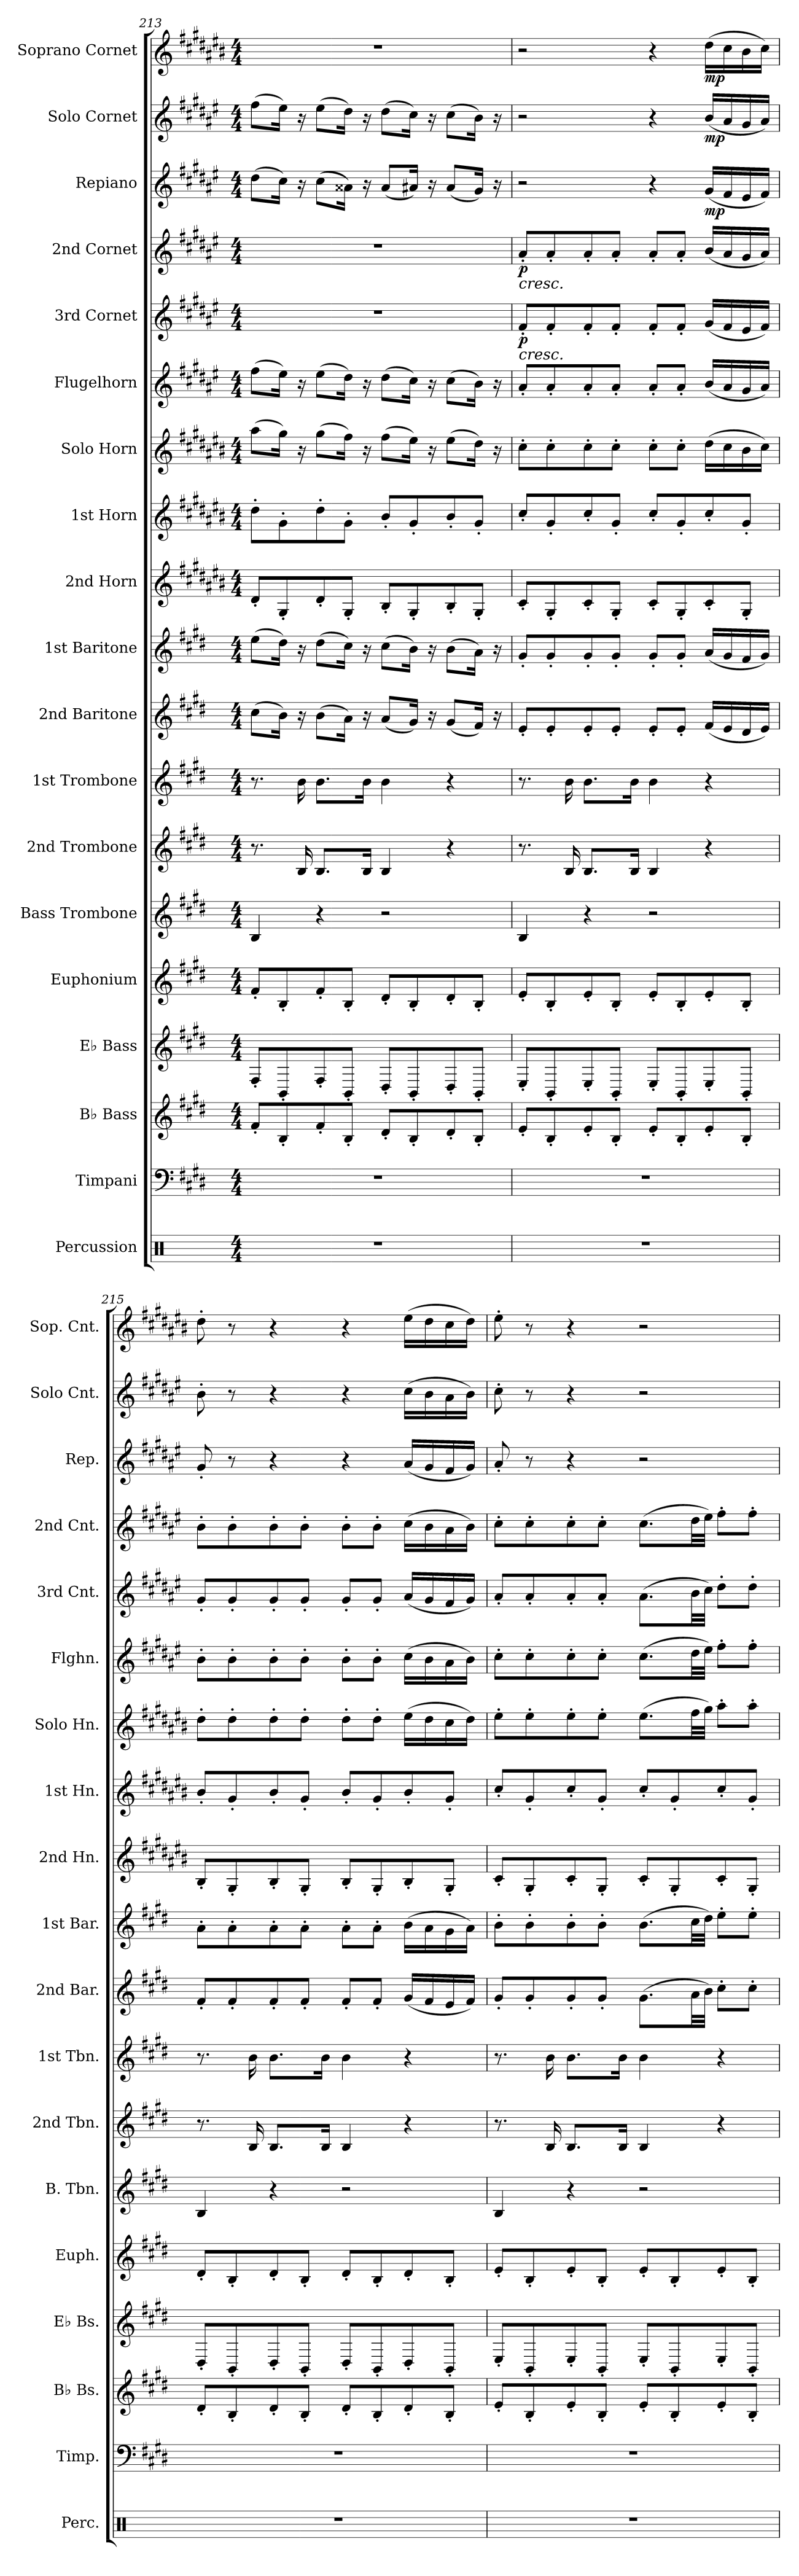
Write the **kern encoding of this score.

**kern	**kern	**kern	**kern	**kern	**kern	**kern	**kern	**kern	**kern	**kern	**kern	**kern	**kern	**kern	**dynam	**kern	**dynam	**kern	**dynam	**kern	**dynam	**kern	**dynam
*part19	*part18	*part17	*part16	*part15	*part14	*part13	*part12	*part11	*part10	*part9	*part8	*part7	*part6	*part5	*part5	*part4	*part4	*part3	*part3	*part2	*part2	*part1	*part1
*staff19	*staff18	*staff17	*staff16	*staff15	*staff14	*staff13	*staff12	*staff11	*staff10	*staff9	*staff8	*staff7	*staff6	*staff5	*staff5	*staff4	*staff4	*staff3	*staff3	*staff2	*staff2	*staff1	*staff1
*I"Percussion	*I"Timpani	*I"B♭ Bass	*I"E♭ Bass	*I"Euphonium	*I"Bass Trombone	*I"2nd Trombone	*I"1st Trombone	*I"2nd Baritone	*I"1st Baritone	*I"2nd Horn	*I"1st Horn	*I"Solo Horn	*I"Flugelhorn	*I"3rd Cornet	*	*I"2nd Cornet	*	*I"Repiano	*	*I"Solo Cornet	*	*I"Soprano Cornet	*
*I'Perc.	*I'Timp.	*I'B♭ Bs.	*I'E♭ Bs.	*I'Euph.	*I'B. Tbn.	*I'2nd Tbn.	*I'1st Tbn.	*I'2nd Bar.	*I'1st Bar.	*I'2nd Hn.	*I'1st Hn.	*I'Solo Hn.	*I'Flghn.	*I'3rd Cnt.	*	*I'2nd Cnt.	*	*I'Rep.	*	*I'Solo Cnt.	*	*I'Sop. Cnt.	*
!!LO:PB:g=z
*clefX	*clefF4	*clefG2	*clefG2	*clefG2	*clefG2	*clefG2	*clefG2	*clefG2	*clefG2	*clefG2	*clefG2	*clefG2	*clefG2	*clefG2	*	*clefG2	*	*clefG2	*	*clefG2	*	*clefG2	*
*	*	*ITrd15c26	*ITrd12c21	*ITrd8c14	*ITrd12c21	*ITrd8c14	*ITrd8c14	*ITrd8c14	*ITrd8c14	*ITrd5c9	*ITrd5c9	*ITrd5c9	*ITrd1c2	*ITrd1c2	*	*ITrd1c2	*	*ITrd1c2	*	*ITrd1c2	*	*ITrd-2c-3	*
*k[]	*k[f#c#g#d#]	*k[f#c#g#d#]	*k[f#c#g#d#]	*k[f#c#g#d#]	*k[f#c#g#d#]	*k[f#c#g#d#]	*k[f#c#g#d#]	*k[f#c#g#d#]	*k[f#c#g#d#]	*k[f#c#g#d#]	*k[f#c#g#d#]	*k[f#c#g#d#]	*k[f#c#g#d#]	*k[f#c#g#d#]	*	*k[f#c#g#d#]	*	*k[f#c#g#d#]	*	*k[f#c#g#d#]	*	*k[f#c#g#d#]	*
*M4/4	*M4/4	*M4/4	*M4/4	*M4/4	*M4/4	*M4/4	*M4/4	*M4/4	*M4/4	*M4/4	*M4/4	*M4/4	*M4/4	*M4/4	*	*M4/4	*	*M4/4	*	*M4/4	*	*M4/4	*
=213	=213	=213	=213	=213	=213	=213	=213	=213	=213	=213	=213	=213	=213	=213	=213	=213	=213	=213	=213	=213	=213	=213	=213
1r	1r	8FF#'/L	8FF#'/L	8F#'/L	4BB/	8.r	8.r	(>8c#\L	(>8e\L	8F#'/L	8f#'\L	(>8cc#\L	(>8ee\L	1r	.	1r	.	(>8cc#\L	.	(>8ee\L	.	1r	.
.	.	8BBB'/	8BBB'/	8BB'/	.	.	.	16B\Jk)	16d#\Jk)	8BB'/	8B'\	16b\Jk)	16dd#\Jk)	.	.	.	.	16b\Jk)	.	16dd#\Jk)	.	.	.
.	.	.	.	.	.	16BB/	16B\	16r	16r	.	.	16r	16r	.	.	.	.	16r	.	16r	.	.	.
.	.	8FF#'/	8FF#'/	8F#'/	4r	8.BB/L	8.B\L	(>8B\L	(>8d#\L	8F#'/	8f#'\	(>8b\L	(>8dd#\L	.	.	.	.	(>8b\L	.	(>8dd#\L	.	.	.
.	.	8BBB'/J	8BBB'/J	8BB'/J	.	.	.	16A\Jk)	16c#\Jk)	8BB'/J	8B'\J	16a\Jk)	16cc#\Jk)	.	.	.	.	16g##X\Jk)	.	16cc#\Jk)	.	.	.
.	.	.	.	.	.	16BB/Jk	16B\Jk	16r	16r	.	.	16r	16r	.	.	.	.	16r	.	16r	.	.	.
.	.	8DD#'/L	8DD#'/L	8D#'/L	2r	4BB/	4B\	(<8A/L	(>8c#\L	8D#'/L	8d#'/L	(>8a\L	(>8cc#\L	.	.	.	.	(<8g##/L	.	(>8cc#\L	.	.	.
.	.	8BBB'/	8BBB'/	8BB'/	.	.	.	16G#/Jk)	16B\Jk)	8BB'/	8B'/	16g#\Jk)	16b\Jk)	.	.	.	.	16g#X/Jk)	.	16b\Jk)	.	.	.
.	.	.	.	.	.	.	.	16r	16r	.	.	16r	16r	.	.	.	.	16r	.	16r	.	.	.
.	.	8DD#'/	8DD#'/	8D#'/	.	4r	4r	(<8G#/L	(>8B\L	8D#'/	8d#'/	(>8g#\L	(>8b\L	.	.	.	.	(<8g#/L	.	(>8b\L	.	.	.
.	.	8BBB'/J	8BBB'/J	8BB'/J	.	.	.	16F#/Jk)	16A\Jk)	8BB'/J	8B'/J	16f#\Jk)	16a\Jk)	.	.	.	.	16f#/Jk)	.	16a\Jk)	.	.	.
.	.	.	.	.	.	.	.	16r	16r	.	.	16r	16r	.	.	.	.	16r	.	16r	.	.	.
=214	=214	=214	=214	=214	=214	=214	=214	=214	=214	=214	=214	=214	=214	=214	=214	=214	=214	=214	=214	=214	=214	=214	=214
!	!	!	!	!	!	!	!	!	!	!	!	!	!	!	!	!LO:TX:b:i:t=cresc.	!	!	!	!	!	!	!
!	!	!	!	!	!	!	!	!	!	!	!	!	!	!LO:TX:b:i:t=cresc.	!	!	!	!	!	!	!	!	!
!	!	!	!	!	!	!	!	!	!	!	!	!	!	!	!LO:DY:b	!	!LO:DY:b	!	!	!	!	!	!
1r	1r	8EE'/L	8EE'/L	8E'/L	4BB/	8.r	8.r	8E'/L	8G#'/L	8E'/L	8e'/L	8e'\L	8g#'/L	8e'/L	p	8g#'/L	p	2r	.	2r	.	2r	.
.	.	8BBB'/	8BBB'/	8BB'/	.	.	.	8E'/	8G#'/	8BB'/	8B'/	8e'\	8g#'/	8e'/	.	8g#'/	.	.	.	.	.	.	.
.	.	.	.	.	.	16BB/	16B\	.	.	.	.	.	.	.	.	.	.	.	.	.	.	.	.
.	.	8EE'/	8EE'/	8E'/	4r	8.BB/L	8.B\L	8E'/	8G#'/	8E'/	8e'/	8e'\	8g#'/	8e'/	.	8g#'/	.	.	.	.	.	.	.
.	.	8BBB'/J	8BBB'/J	8BB'/J	.	.	.	8E'/J	8G#'/J	8BB'/J	8B'/J	8e'\J	8g#'/J	8e'/J	.	8g#'/J	.	.	.	.	.	.	.
.	.	.	.	.	.	16BB/Jk	16B\Jk	.	.	.	.	.	.	.	.	.	.	.	.	.	.	.	.
.	.	8EE'/L	8EE'/L	8E'/L	2r	4BB/	4B\	8E'/L	8G#'/L	8E'/L	8e'/L	8e'\L	8g#'/L	8e'/L	.	8g#'/L	.	4r	.	4r	.	4r	.
.	.	8BBB'/	8BBB'/	8BB'/	.	.	.	8E'/J	8G#'/J	8BB'/	8B'/	8e'\J	8g#'/J	8e'/J	.	8g#'/J	.	.	.	.	.	.	.
!	!	!	!	!	!	!	!	!	!	!	!	!	!	!	!	!	!	!	!LO:DY:b	!	!LO:DY:b	!	!LO:DY:b
.	.	8EE'/	8EE'/	8E'/	.	4r	4r	(<16F#/LL	(<16A/LL	8E'/	8e'/	(>16f#\LL	(<16a/LL	(<16f#/LL	.	(<16a/LL	.	(<16f#/LL	mp	(<16a/LL	mp	(>16ff#\LL	mp
.	.	.	.	.	.	.	.	16E/	16G#/	.	.	16e\	16g#/	16e/	.	16g#/	.	16e/	.	16g#/	.	16ee\	.
.	.	8BBB'/J	8BBB'/J	8BB'/J	.	.	.	16D#/	16F#/	8BB'/J	8B'/J	16d#\	16f#/	16d#/	.	16f#/	.	16d#/	.	16f#/	.	16dd#\	.
.	.	.	.	.	.	.	.	16E/JJ)	16G#/JJ)	.	.	16e\JJ)	16g#/JJ)	16e/JJ)	.	16g#/JJ)	.	16e/JJ)	.	16g#/JJ)	.	16ee\JJ)	.
=215	=215	=215	=215	=215	=215	=215	=215	=215	=215	=215	=215	=215	=215	=215	=215	=215	=215	=215	=215	=215	=215	=215	=215
1r	1r	8DD#'/L	8DD#'/L	8D#'/L	4BB/	8.r	8.r	8F#'/L	8A'\L	8D#'/L	8d#'/L	8f#'\L	8a'\L	8f#'/L	.	8a'\L	.	8f#'/	.	8a'\	.	8ff#'\	.
.	.	8BBB'/	8BBB'/	8BB'/	.	.	.	8F#'/	8A'\	8BB'/	8B'/	8f#'\	8a'\	8f#'/	.	8a'\	.	8r	.	8r	.	8r	.
.	.	.	.	.	.	16BB/	16B\	.	.	.	.	.	.	.	.	.	.	.	.	.	.	.	.
.	.	8DD#'/	8DD#'/	8D#'/	4r	8.BB/L	8.B\L	8F#'/	8A'\	8D#'/	8d#'/	8f#'\	8a'\	8f#'/	.	8a'\	.	4r	.	4r	.	4r	.
.	.	8BBB'/J	8BBB'/J	8BB'/J	.	.	.	8F#'/J	8A'\J	8BB'/J	8B'/J	8f#'\J	8a'\J	8f#'/J	.	8a'\J	.	.	.	.	.	.	.
.	.	.	.	.	.	16BB/Jk	16B\Jk	.	.	.	.	.	.	.	.	.	.	.	.	.	.	.	.
.	.	8DD#'/L	8DD#'/L	8D#'/L	2r	4BB/	4B\	8F#'/L	8A'\L	8D#'/L	8d#'/L	8f#'\L	8a'\L	8f#'/L	.	8a'\L	.	4r	.	4r	.	4r	.
.	.	8BBB'/	8BBB'/	8BB'/	.	.	.	8F#'/J	8A'\J	8BB'/	8B'/	8f#'\J	8a'\J	8f#'/J	.	8a'\J	.	.	.	.	.	.	.
.	.	8DD#'/	8DD#'/	8D#'/	.	4r	4r	(<16G#/LL	(>16B\LL	8D#'/	8d#'/	(>16g#\LL	(>16b\LL	(<16g#/LL	.	(>16b\LL	.	(<16g#/LL	.	(>16b\LL	.	(>16gg#\LL	.
.	.	.	.	.	.	.	.	16F#/	16A\	.	.	16f#\	16a\	16f#/	.	16a\	.	16f#/	.	16a\	.	16ff#\	.
.	.	8BBB'/J	8BBB'/J	8BB'/J	.	.	.	16E/	16G#\	8BB'/J	8B'/J	16e\	16g#\	16e/	.	16g#\	.	16e/	.	16g#\	.	16ee\	.
.	.	.	.	.	.	.	.	16F#/JJ)	16A\JJ)	.	.	16f#\JJ)	16a\JJ)	16f#/JJ)	.	16a\JJ)	.	16f#/JJ)	.	16a\JJ)	.	16ff#\JJ)	.
=216	=216	=216	=216	=216	=216	=216	=216	=216	=216	=216	=216	=216	=216	=216	=216	=216	=216	=216	=216	=216	=216	=216	=216
1r	1r	8EE'/L	8EE'/L	8E'/L	4BB/	8.r	8.r	8G#'/L	8B'\L	8E'/L	8e'/L	8g#'\L	8b'\L	8g#'/L	.	8b'\L	.	8g#'/	.	8b'\	.	8gg#'\	.
.	.	8BBB'/	8BBB'/	8BB'/	.	.	.	8G#'/	8B'\	8BB'/	8B'/	8g#'\	8b'\	8g#'/	.	8b'\	.	8r	.	8r	.	8r	.
.	.	.	.	.	.	16BB/	16B\	.	.	.	.	.	.	.	.	.	.	.	.	.	.	.	.
.	.	8EE'/	8EE'/	8E'/	4r	8.BB/L	8.B\L	8G#'/	8B'\	8E'/	8e'/	8g#'\	8b'\	8g#'/	.	8b'\	.	4r	.	4r	.	4r	.
.	.	8BBB'/J	8BBB'/J	8BB'/J	.	.	.	8G#'/J	8B'\J	8BB'/J	8B'/J	8g#'\J	8b'\J	8g#'/J	.	8b'\J	.	.	.	.	.	.	.
.	.	.	.	.	.	16BB/Jk	16B\Jk	.	.	.	.	.	.	.	.	.	.	.	.	.	.	.	.
.	.	8EE'/L	8EE'/L	8E'/L	2r	4BB/	4B\	(>8.G#\L	(>8.B\L	8E'/L	8e'/L	(>8.g#\L	(>8.b\L	(>8.g#\L	.	(>8.b\L	.	2r	.	2r	.	2r	.
.	.	8BBB'/	8BBB'/	8BB'/	.	.	.	.	.	8BB'/	8B'/	.	.	.	.	.	.	.	.	.	.	.	.
.	.	.	.	.	.	.	.	32A\LL	32c#\LL	.	.	32a\LL	32cc#\LL	32a\LL	.	32cc#\LL	.	.	.	.	.	.	.
.	.	.	.	.	.	.	.	32B\JJJ)	32d#\JJJ)	.	.	32b\JJJ)	32dd#\JJJ)	32b\JJJ)	.	32dd#\JJJ)	.	.	.	.	.	.	.
.	.	8EE'/	8EE'/	8E'/	.	4r	4r	8c#'\L	8e'\L	8E'/	8e'/	8cc#'\L	8ee'\L	8cc#'\L	.	8ee'\L	.	.	.	.	.	.	.
.	.	8BBB'/J	8BBB'/J	8BB'/J	.	.	.	8c#'\J	8e'\J	8BB'/J	8B'/J	8cc#'\J	8ee'\J	8cc#'\J	.	8ee'\J	.	.	.	.	.	.	.
=	=	=	=	=	=	=	=	=	=	=	=	=	=	=	=	=	=	=	=	=	=	=	=
*-	*-	*-	*-	*-	*-	*-	*-	*-	*-	*-	*-	*-	*-	*-	*-	*-	*-	*-	*-	*-	*-	*-	*-
